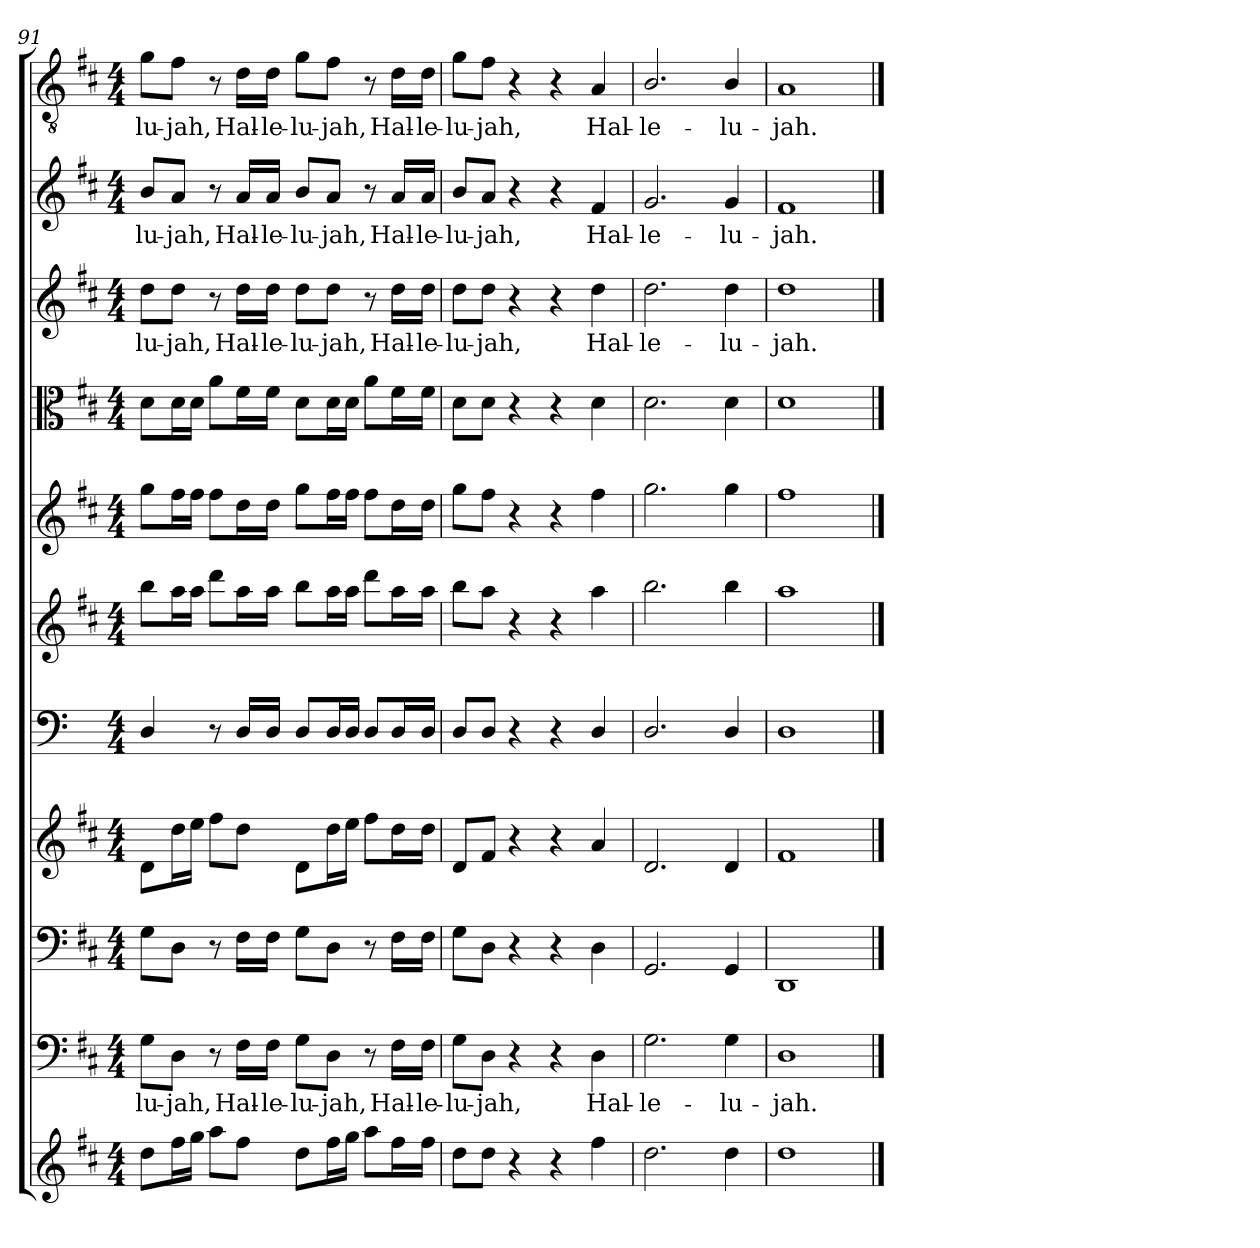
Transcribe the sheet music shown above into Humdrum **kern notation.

**kern	**kern	**text	**kern	**kern	**kern	**kern	**kern	**kern	**kern	**text	**kern	**text	**kern	**text
*part11	*part10	*part10	*part9	*part8	*part7	*part6	*part5	*part4	*part3	*part3	*part2	*part2	*part1	*part1
*staff11	*staff10	*staff10	*staff9	*staff8	*staff7	*staff6	*staff5	*staff4	*staff3	*staff3	*staff2	*staff2	*staff1	*staff1
*clefG2	*clefF4	*	*clefF4	*clefG2	*clefF4	*clefG2	*clefG2	*clefC3	*clefG2	*	*clefG2	*	*clefGv2	*
*k[f#c#]	*k[f#c#]	*	*k[f#c#]	*k[f#c#]	*k[]	*k[f#c#]	*k[f#c#]	*k[f#c#]	*k[f#c#]	*	*k[f#c#]	*	*k[f#c#]	*
*D:	*D:	*	*D:	*D:	*	*D:	*D:	*D:	*D:	*	*D:	*	*D:	*
*M4/4	*M4/4	*	*M4/4	*M4/4	*M4/4	*M4/4	*M4/4	*M4/4	*M4/4	*	*M4/4	*	*M4/4	*
=91	=91	=91	=91	=91	=91	=91	=91	=91	=91	=91	=91	=91	=91	=91
8dd\L	8G\L	-lu-	8G\L	8d\L	4D/	8bb\L	8gg\L	8d\L	8dd\L	-lu-	8b/L	-lu-	8g\L	-lu-
16ff#\L	8D\J	-jah,	8D\J	16dd\L	.	16aa\L	16ff#\L	16d\L	8dd\J	-jah,	8a/J	-jah,	8f#\J	-jah,
16gg\JJ	.	.	.	16ee\JJ	.	16aa\JJ	16ff#\JJ	16d\JJ	.	.	.	.	.	.
8aa\L	8r	.	8r	8ff#\L	8r	8ddd\L	8ff#\L	8a\L	8r	.	8r	.	8r	.
8ff#\J	16F#\LL	Hal-	16F#\LL	8dd\J	16D/LL	16aa\L	16dd\L	16f#\L	16dd\LL	Hal-	16a/LL	Hal-	16d\LL	Hal-
.	16F#\JJ	-le-	16F#\JJ	.	16D/JJ	16aa\JJ	16dd\JJ	16f#\JJ	16dd\JJ	-le-	16a/JJ	-le-	16d\JJ	-le-
8dd\L	8G\L	-lu-	8G\L	8d\L	8D/L	8bb\L	8gg\L	8d\L	8dd\L	-lu-	8b/L	-lu-	8g\L	-lu-
16ff#\L	8D\J	-jah,	8D\J	16dd\L	16D/L	16aa\L	16ff#\L	16d\L	8dd\J	-jah,	8a/J	-jah,	8f#\J	-jah,
16gg\JJ	.	.	.	16ee\JJ	16D/JJ	16aa\JJ	16ff#\JJ	16d\JJ	.	.	.	.	.	.
8aa\L	8r	.	8r	8ff#\L	8D/L	8ddd\L	8ff#\L	8a\L	8r	.	8r	.	8r	.
16ff#\L	16F#\LL	Hal-	16F#\LL	16dd\L	16D/L	16aa\L	16dd\L	16f#\L	16dd\LL	Hal-	16a/LL	Hal-	16d\LL	Hal-
16ff#\JJ	16F#\JJ	-le-	16F#\JJ	16dd\JJ	16D/JJ	16aa\JJ	16dd\JJ	16f#\JJ	16dd\JJ	-le-	16a/JJ	-le-	16d\JJ	-le-
=92	=92	=92	=92	=92	=92	=92	=92	=92	=92	=92	=92	=92	=92	=92
8dd\L	8G\L	-lu-	8G\L	8d/L	8D/L	8bb\L	8gg\L	8d\L	8dd\L	-lu-	8b/L	-lu-	8g\L	-lu-
8dd\J	8D\J	-jah,	8D\J	8f#/J	8D/J	8aa\J	8ff#\J	8d\J	8dd\J	-jah,	8a/J	-jah,	8f#\J	-jah,
4r	4r	.	4r	4r	4r	4r	4r	4r	4r	.	4r	.	4r	.
4r	4r	.	4r	4r	4r	4r	4r	4r	4r	.	4r	.	4r	.
4ff#\	4D\	Hal-	4D\	4a/	4D/	4aa\	4ff#\	4d\	4dd\	Hal-	4f#/	Hal-	4A/	Hal-
=93	=93	=93	=93	=93	=93	=93	=93	=93	=93	=93	=93	=93	=93	=93
2.dd\	2.G\	-le-	2.GG/	2.d/	2.D/	2.bb\	2.gg\	2.d\	2.dd\	-le-	2.g/	-le-	2.B/	-le-
4dd\	4G\	-lu-	4GG/	4d/	4D/	4bb\	4gg\	4d\	4dd\	-lu-	4g/	-lu-	4B/	-lu-
=94	=94	=94	=94	=94	=94	=94	=94	=94	=94	=94	=94	=94	=94	=94
1dd\	1D\	-jah.	1DD/	1f#/	1D/	1aa\	1ff#\	1d\	1dd\	-jah.	1f#/	-jah.	1A/	-jah.
==	==	==	==	==	==	==	==	==	==	==	==	==	==	==
*-	*-	*-	*-	*-	*-	*-	*-	*-	*-	*-	*-	*-	*-	*-
